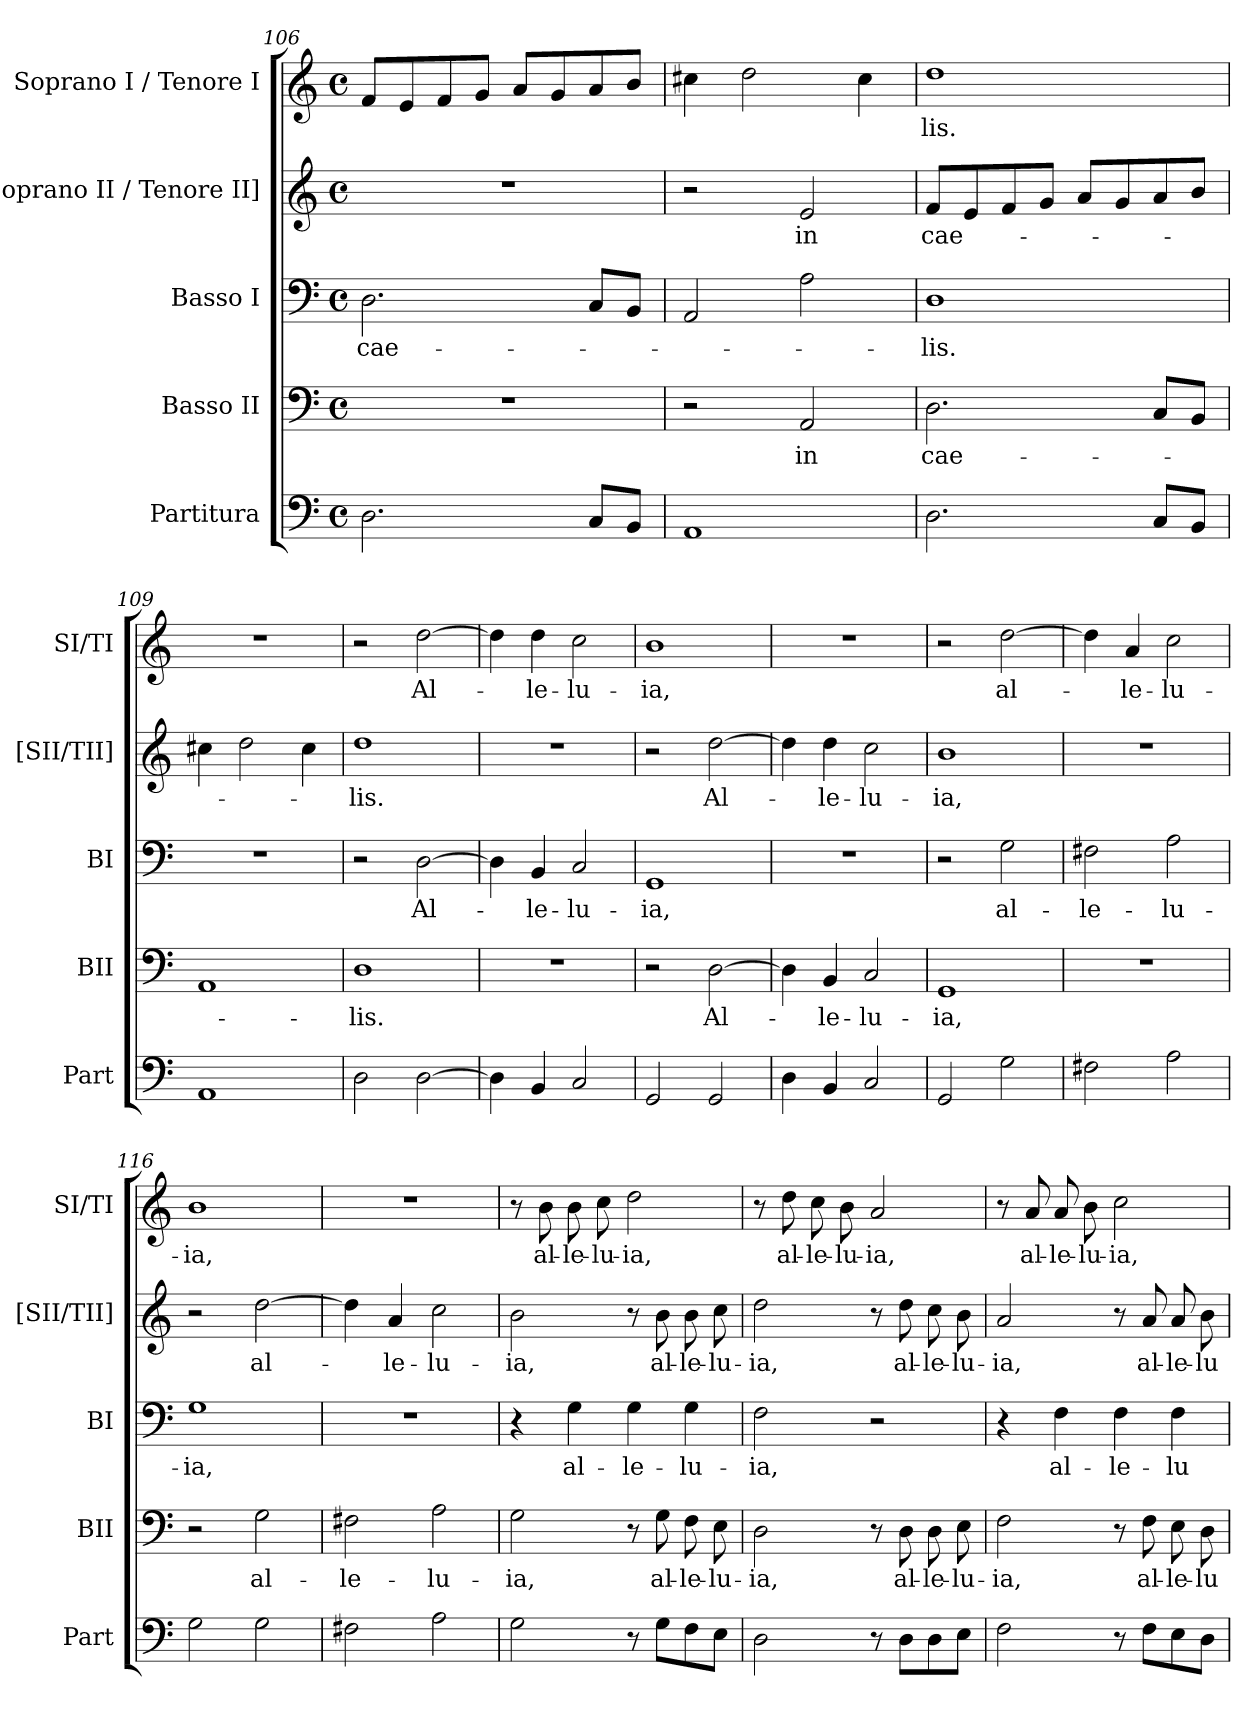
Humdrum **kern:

**kern	**text	**text	**kern	**text	**kern	**text	**kern	**text	**kern	**text
*part5	*part5	*part5	*part4	*part4	*part3	*part3	*part2	*part2	*part1	*part1
*staff5	*staff5	*staff5	*staff4	*staff4	*staff3	*staff3	*staff2	*staff2	*staff1	*staff1
*I"Partitura	*	*	*I"Basso II	*	*I"Basso I	*	*I"[Soprano II / Tenore II]	*	*I"Soprano I / Tenore I	*
*I'Part	*	*	*I'BII	*	*I'BI	*	*I'[SII/TII]	*	*I'SI/TI	*
*clefF4	*	*	*clefF4	*	*clefF4	*	*clefG2	*	*clefG2	*
*k[]	*	*	*k[]	*	*k[]	*	*k[]	*	*k[]	*
*M4/4	*	*	*M4/4	*	*M4/4	*	*M4/4	*	*M4/4	*
*met(c)	*	*	*met(c)	*	*met(c)	*	*met(c)	*	*met(c)	*
=106	=106	=106	=106	=106	=106	=106	=106	=106	=106	=106
2.D\	.	.	1r	.	2.D\	cae-	1r	.	8f/L	.
.	.	.	.	.	.	.	.	.	8e/	.
.	.	.	.	.	.	.	.	.	8f/	.
.	.	.	.	.	.	.	.	.	8g/J	.
.	.	.	.	.	.	.	.	.	8a/L	.
.	.	.	.	.	.	.	.	.	8g/	.
8C/L	.	.	.	.	8C/L	.	.	.	8a/	.
8BB/J	.	.	.	.	8BB/J	.	.	.	8b/J	.
=107	=107	=107	=107	=107	=107	=107	=107	=107	=107	=107
1AA	.	.	2r	.	2AA/	.	2r	.	4cc#X\	.
.	.	.	.	.	.	.	.	.	2dd\	.
.	.	.	2AA/	in	2A\	.	2e/	in	.	.
.	.	.	.	.	.	.	.	.	4cc#\	.
=108	=108	=108	=108	=108	=108	=108	=108	=108	=108	=108
2.D\	.	.	2.D\	cae-	1D	-lis.	8f/L	cae-	1dd	-lis.
.	.	.	.	.	.	.	8e/	.	.	.
.	.	.	.	.	.	.	8f/	.	.	.
.	.	.	.	.	.	.	8g/J	.	.	.
.	.	.	.	.	.	.	8a/L	.	.	.
.	.	.	.	.	.	.	8g/	.	.	.
8C/L	.	.	8C/L	.	.	.	8a/	.	.	.
8BB/J	.	.	8BB/J	.	.	.	8b/J	.	.	.
=109	=109	=109	=109	=109	=109	=109	=109	=109	=109	=109
1AA	.	.	1AA	.	1r	.	4cc#X\	.	1r	.
.	.	.	.	.	.	.	2dd\	.	.	.
.	.	.	.	.	.	.	4cc#\	.	.	.
=110	=110	=110	=110	=110	=110	=110	=110	=110	=110	=110
2D\	.	.	1D	-lis.	2r	.	1dd	-lis.	2r	.
[2D\	.	.	.	.	[2D\	Al-	.	.	[2dd\	Al-
=111	=111	=111	=111	=111	=111	=111	=111	=111	=111	=111
4D\]	.	.	1r	.	4D\]	.	1r	.	4dd\]	.
4BB/	.	.	.	.	4BB/	-le-	.	.	4dd\	-le-
2C/	.	.	.	.	2C/	-lu-	.	.	2cc\	-lu-
=112	=112	=112	=112	=112	=112	=112	=112	=112	=112	=112
2GG/	.	.	2r	.	1GG	-ia,	2r	.	1b	-ia,
2GG/	.	.	[2D\	Al-	.	.	[2dd\	Al-	.	.
=113	=113	=113	=113	=113	=113	=113	=113	=113	=113	=113
4D\	.	.	4D\]	.	1r	.	4dd\]	.	1r	.
4BB/	.	.	4BB/	-le-	.	.	4dd\	-le-	.	.
2C/	.	.	2C/	-lu-	.	.	2cc\	-lu-	.	.
=114	=114	=114	=114	=114	=114	=114	=114	=114	=114	=114
2GG/	.	.	1GG	-ia,	2r	.	1b	-ia,	2r	.
2G\	.	.	.	.	2G\	al-	.	.	[2dd\	al-
=115	=115	=115	=115	=115	=115	=115	=115	=115	=115	=115
2F#X>\	.	.	1r	.	2F#X\	-le-	1r	.	4dd\]	.
.	.	.	.	.	.	.	.	.	4a/	-le-
2A\	.	.	.	.	2A\	-lu-	.	.	2cc\	-lu-
=116	=116	=116	=116	=116	=116	=116	=116	=116	=116	=116
2G\	.	.	2r	.	1G	-ia,	2r	.	1b	-ia,
2G\	.	.	2G\	al-	.	.	[2dd\	al-	.	.
=117	=117	=117	=117	=117	=117	=117	=117	=117	=117	=117
2F#X\	.	.	2F#X\	-le-	1r	.	4dd\]	.	1r	.
.	.	.	.	.	.	.	4a/	-le-	.	.
2A\	.	.	2A\	-lu-	.	.	2cc\	-lu-	.	.
=118	=118	=118	=118	=118	=118	=118	=118	=118	=118	=118
2G\	.	.	2G\	-ia,	4r	.	2b\	-ia,	8r	.
.	.	.	.	.	.	.	.	.	8b\	al-
.	.	.	.	.	4G\	al-	.	.	8b\	-le-
.	.	.	.	.	.	.	.	.	8cc\	-lu-
8r	.	.	8r	.	4G\	-le-	8r	.	2dd\	-ia,
8G\L	.	.	8G\	al-	.	.	8b\	al-	.	.
8F\	.	.	8F\	-le-	4G\	-lu-	8b\	-le-	.	.
8E\J	.	.	8E\	-lu-	.	.	8cc\	-lu-	.	.
=119	=119	=119	=119	=119	=119	=119	=119	=119	=119	=119
2D\	.	.	2D\	-ia,	2F\	-ia,	2dd\	-ia,	8r	.
.	.	.	.	.	.	.	.	.	8dd\	al-
.	.	.	.	.	.	.	.	.	8cc\	-le-
.	.	.	.	.	.	.	.	.	8b\	-lu-
8r	.	.	8r	.	2r	.	8r	.	2a/	-ia,
8D\L	.	.	8D\	al-	.	.	8dd\	al-	.	.
8D\	.	.	8D\	-le-	.	.	8cc\	-le-	.	.
8E\J	.	.	8E\	-lu-	.	.	8b\	-lu-	.	.
=120	=120	=120	=120	=120	=120	=120	=120	=120	=120	=120
2F\	.	.	2F\	-ia,	4r	.	2a/	-ia,	8r	.
.	.	.	.	.	.	.	.	.	8a/	al-
.	.	.	.	.	4F\	al-	.	.	8a/	-le-
.	.	.	.	.	.	.	.	.	8b\	-lu-
8r	.	.	8r	.	4F\	-le-	8r	.	2cc\	-ia,
8F\L	.	.	8F\	al-	.	.	8a/	al-	.	.
8E\	.	.	8E\	-le-	4F\	-lu-	8a/	-le-	.	.
8D\J	.	.	8D\	-lu-	.	.	8b\	-lu-	.	.
=	=	=	=	=	=	=	=	=	=	=
*-	*-	*-	*-	*-	*-	*-	*-	*-	*-	*-
